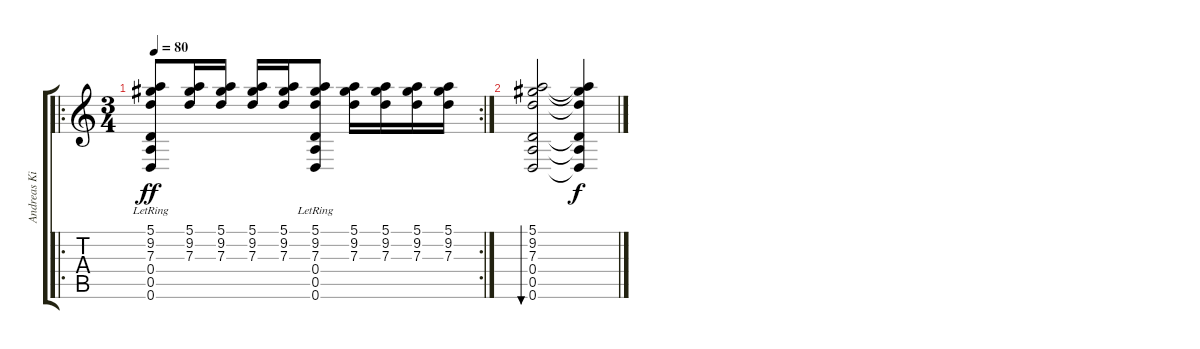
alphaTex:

\track ("Andreas Kisser(12-string)" "Andreas Ki") {instrument acousticguitarsteel}
\staff {score tabs}
\tuning (E4 B3 G3 D3 A2 D2) {hide}
\ro
\rc 2
\ts (3 4)
\tempo 80
\clef g2
\ks c
(5.1 9.2 7.3 0.4{lr} 0.5{lr} 0.6{lr}).8{dy ff} (5.1 9.2 7.3).16 (5.1 9.2 7.3).16 (5.1 9.2 7.3).16 (5.1 9.2 7.3).16 (5.1 9.2 7.3 0.4{lr} 0.5{lr} 0.6{lr}).8 (5.1 9.2 7.3).16 (5.1 9.2 7.3).16 (5.1 9.2 7.3).16 (5.1 9.2 7.3).16 |
(5.1 9.2 7.3 0.4 0.5 0.6).2{bu 240} (5.1{t} 9.2{t} 7.3{t} 0.4{t} 0.5{t} 0.6{t}).4{dy f}
